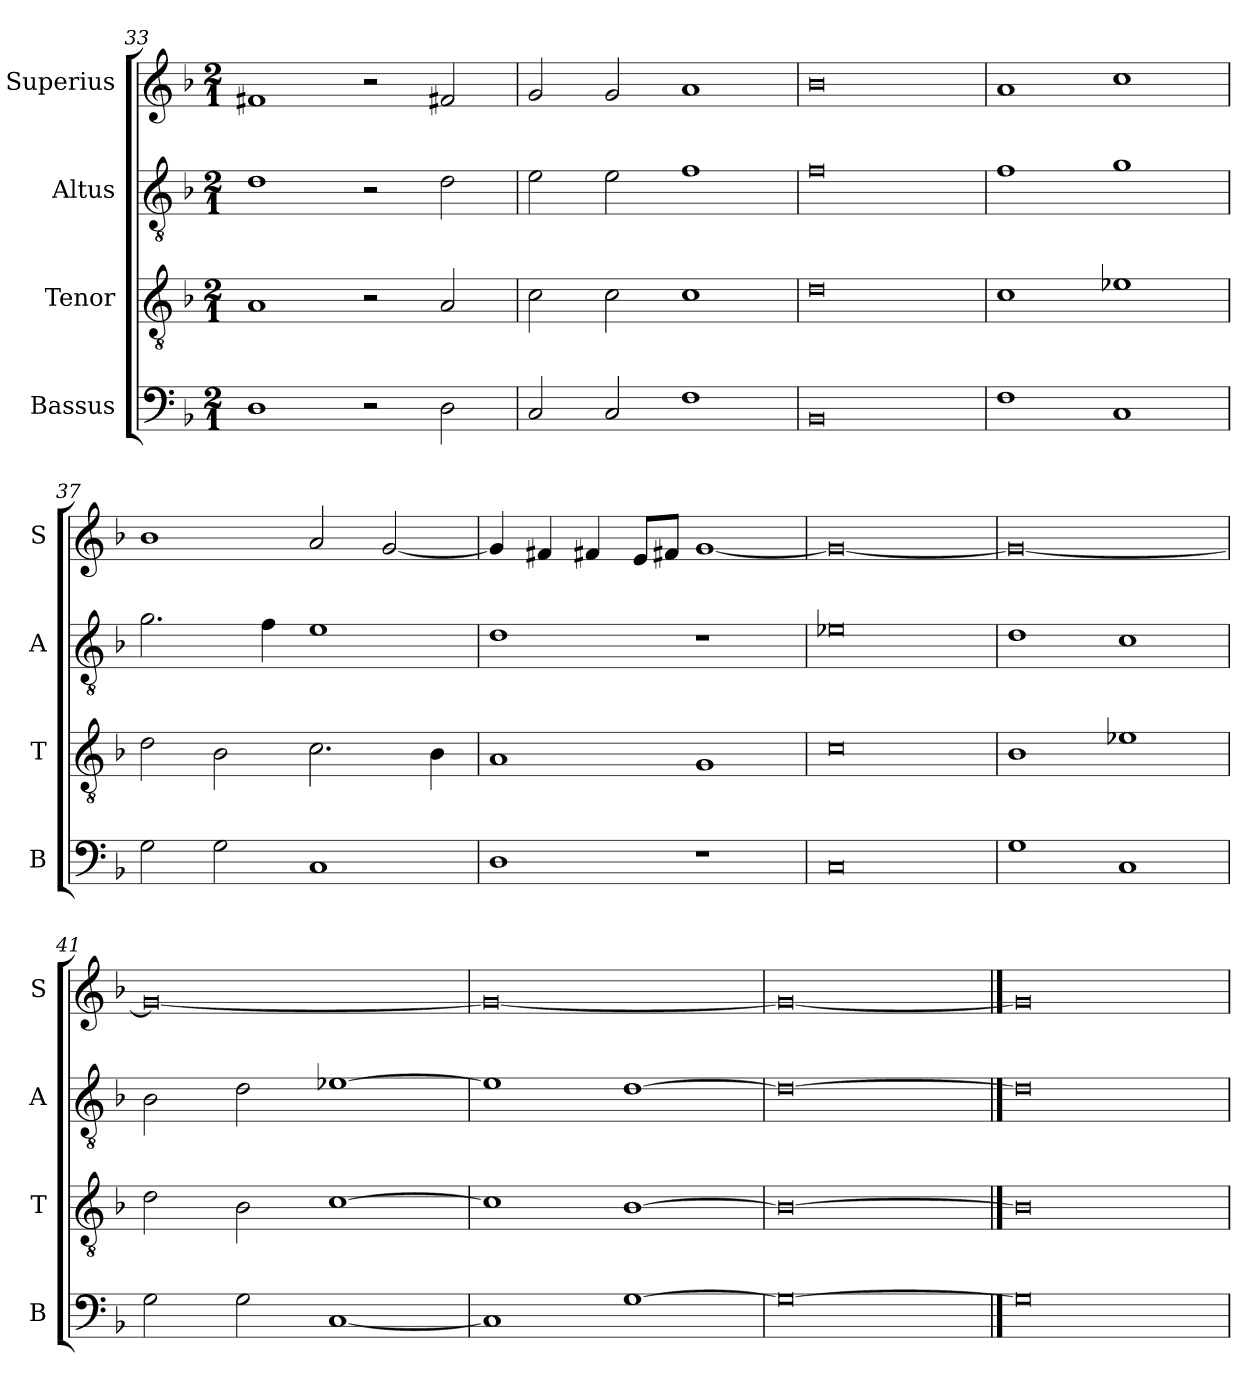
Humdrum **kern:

**kern	**kern	**kern	**kern
*part4	*part3	*part2	*part1
*staff4	*staff3	*staff2	*staff1
*I"Bassus	*I"Tenor	*I"Altus	*I"Superius
*I'B	*I'T	*I'A	*I'S
*clefF4	*clefGv2	*clefGv2	*clefG2
*k[b-]	*k[b-]	*k[b-]	*k[b-]
*F:	*F:	*F:	*F:
*M2/1	*M2/1	*M2/1	*M2/1
=33	=33	=33	=33
1D	1A	1d	1f#X
2r	2r	2r	2r
2D	2A	2d	2f#X
=34	=34	=34	=34
2C	2c	2e	2g
2C	2c	2e	2g
1F	1c	1f	1a
=35	=35	=35	=35
0BB-	0d	0f	0b-
=36	=36	=36	=36
1F	1c	1f	1a
1C	1e-X	1g	1cc
=37	=37	=37	=37
2G	2d	2.g	1b-
2G	2B-	.	.
.	.	4f	.
1C	2.c	1e	2a
.	.	.	[2g
.	4B-	.	.
=38	=38	=38	=38
1D	1A	1d	4g]
.	.	.	4f#X
.	.	.	4f#X
.	.	.	8eL
.	.	.	8f#XJ
1r	1G	1r	[1g
=39	=39	=39	=39
0C	0c	0e-X	0g_
=40	=40	=40	=40
1G	1B-	1d	0g_
1C	1e-X	1c	.
=41	=41	=41	=41
2G	2d	2B-	0g_
2G	2B-	2d	.
[1C	[1c	[1e-X	.
=42	=42	=42	=42
1C]	1c]	1e-]	0g_
[1G	[1B-	[1d	.
=43	=43	=43	=43
0G_	0B-_	0d_	0g_
==44	==44	==44	==44
0G]	0B-]	0d]	0g]
=	=	=	=
*-	*-	*-	*-
